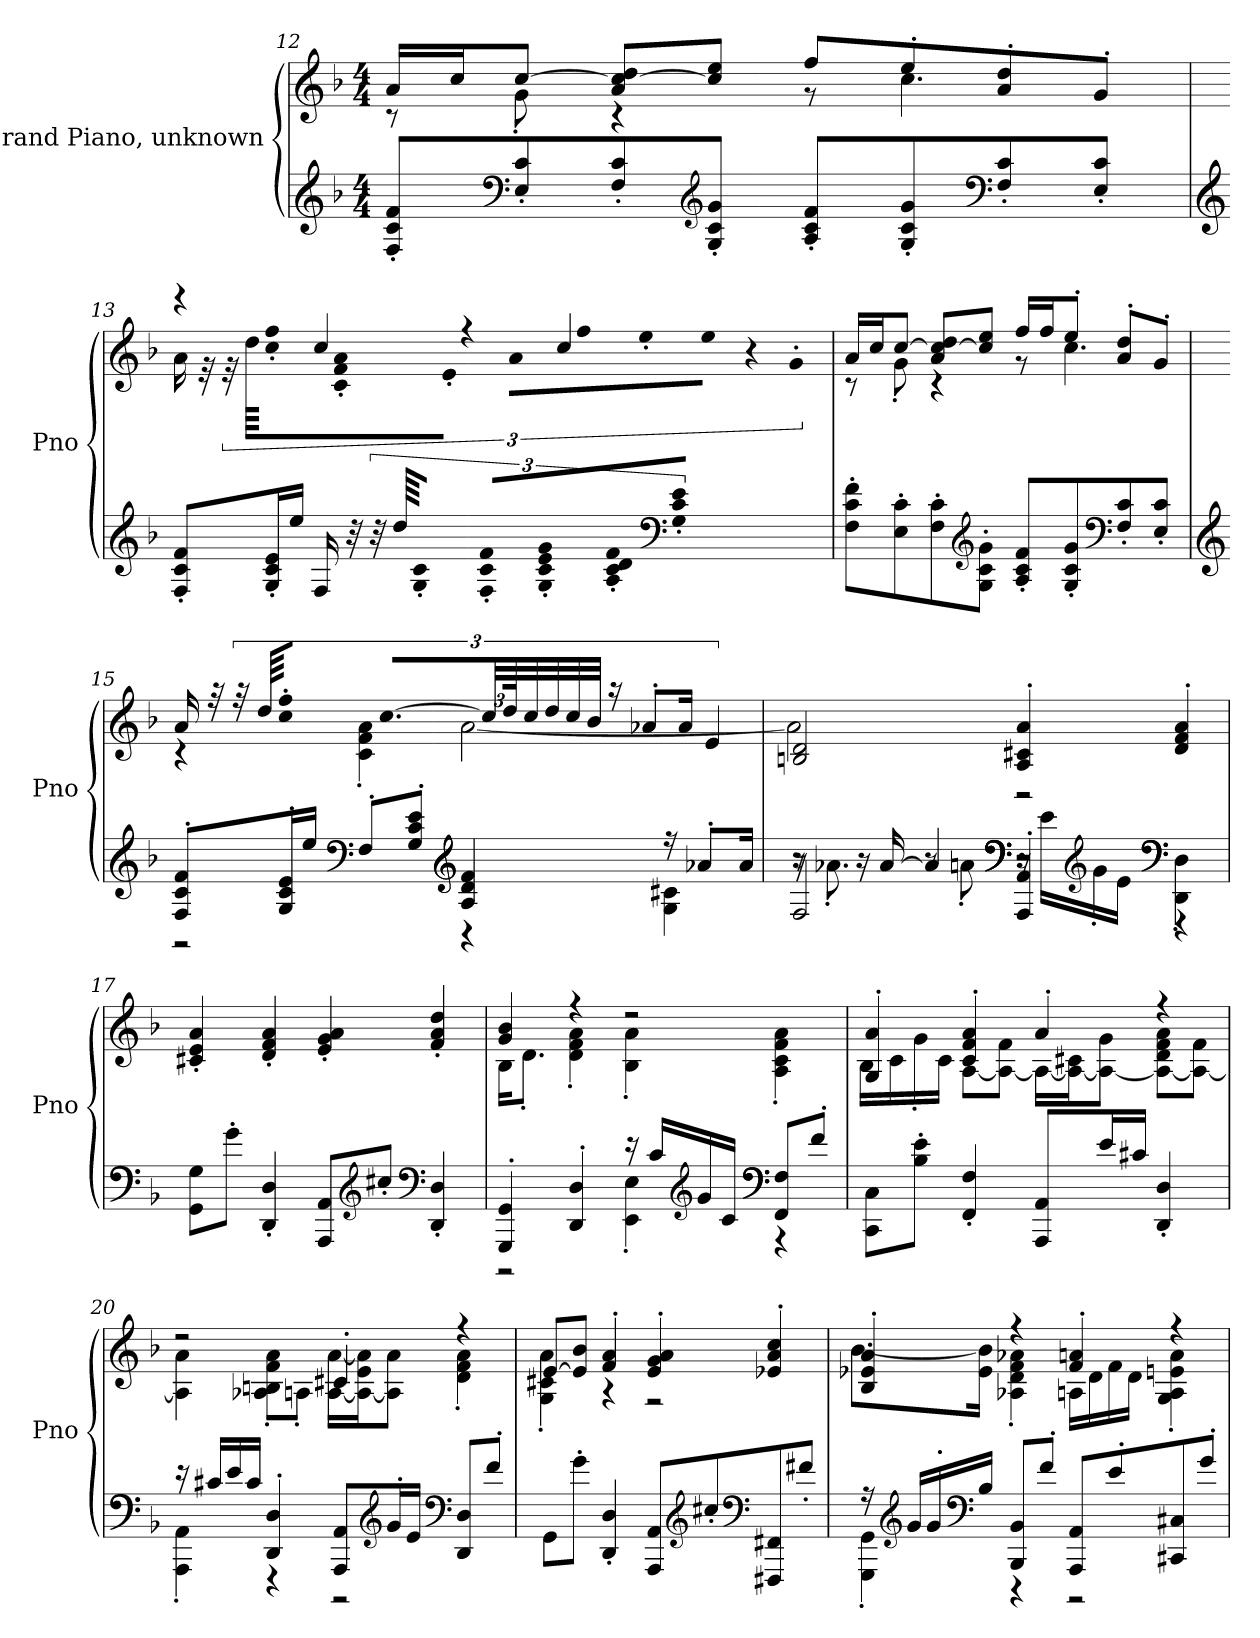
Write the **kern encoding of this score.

**kern	**kern
*part1	*part1
*staff2	*staff1
*I"Grand Piano, unknown	*
*I'Pno	*
!!LO:LB:g=z
*clefG2	*clefG2
*k[b-]	*k[b-]
*M4/4	*M4/4
=12	=12
*	*^
8F/' 8c/' 8f/'L	16a/LL	8r
.	16cc/J	.
*clefF4	*	*
8E/' 8c/'	[8cc/J	8g'\
8F/' 8c/'	8a/ 8cc/_ 8dd/L	4r
*clefG2	*	*
8G/' 8c/' 8g/'J	8cc/] 8ee/J	.
8A/' 8c/' 8f/'L	8ff/L	8r
8G/' 8c/' 8g/'	8ee'/	4.cc\
*clefF4	*	*
8F/' 8c/'	8a/' 8dd/'	.
8E/' 8c/'J	8g'/J	.
=13	=13	=13
*clefG2	*	*
8F/' 8c/' 8f/'L	4r	16a\
.	.	32r
.	.	48r
.	.	96dd\KKKL
16G/' 16c/' 16e/'L	.	8cc\' 8ff\'
16ee/JJ	.	.
16F/	4cc/	8c\' 8f\' 8a\'
32r	.	.
48r	.	.
96dd/KKKL	.	.
8G/' 8c/'J	.	8e'\J
8F/' 8c/' 8f/'L	4r	16a\LL
.	.	16ff\
8G/' 8c/' 8e/' 8g/'	.	16ee'\
.	.	16ee\JJ
8A/' 8c/' 8d/' 8f/'	4cc/	8r
*clefF4	*	*
8G/' 8c/' 8e/'J	.	8g'\
!!LO:PB:g=z	!!
=14	=14	=14
8F\' 8c\' 8f\'L	16a/LL	8r
.	16cc/J	.
8E\' 8c\'	[8cc/J	8g'\
8F\' 8c\'	8a/ 8cc/_ 8dd/L	4r
*clefG2	*	*
8G\' 8c\' 8g\'J	8cc/] 8ee/J	.
8A/' 8c/' 8f/'L	16ff/LL	8r
.	16ff/J	.
8G/' 8c/' 8g/'	8ee'/J	4.cc\
*clefF4	*	*
8F/' 8c/'	8a/' 8dd/'L	.
8E/' 8c/'J	8g'/J	.
=15	=15	=15
*clefG2	*	*
*^	*	*
8F/' 8c/' 8f/'L	2r	16a/	4r
.	.	32r	.
.	.	48r	.
.	.	96dd/KKKL	.
16G/' 16c/' 16e/'L	.	8cc/' 8ff/'J	.
16ee/JJ	.	.	.
*clefF4	*	*	*
8F'/L	.	[16.cc/LL	4c\' 4f\' 4a\'
*	*	*Xbrackettup	*
.	.	48cc/L]	.
.	.	96dd/K	.
8G/' 8c/' 8e/'J	.	32cc/	.
.	.	32dd/	.
.	.	32cc/	.
.	.	32b-/JJJ	.
*clefG2	*	*	*
4A/ 4d/ 4f/	4r	16r	[2a\
.	.	8a-X'/L	.
.	.	16a-/Jk	.
16r	4G\ 4c#X\	4e/	.
8a-X'/L	.	.	.
16a-/Jk	.	.	.
!!LO:LB:g=z	!!
=16	=16	=16	=16
*	*^	*	*
8r	16r	2F/	2Bn/ 2d/	2a\]
.	8.a-X'\	.	.	.
16r	.	.	.	.
[16a-/	.	.	.	.
4a-/]	8r	.	.	.
.	8an'\	.	.	.
*clefF4	*	*	*	*
2r	16r	4AAA/' 4AA/'	4A/' 4c#X/' 4a/'	2r
.	16e\LL	.	.	.
*clefG2	*	*	*	*
.	16g'\	.	.	.
.	16e\JJ	.	.	.
*clefF4	*	*	*	*
.	4DD\' 4D\'	4r	4d/' 4f/' 4a/'	.
*v	*v	*v	*	*
*	*v	*v
=17	=17
8GG\ 8G\L	4c#X/' 4e/' 4a/'
8g'\J	.
4DD/' 4D/'	4d/' 4f/' 4a/'
8AAA/ 8AA/L	4e/' 4g/' 4a/'
*clefG2	*
8cc#X'/J	.
*clefF4	*
4DD/' 4D/'	4f/' 4a/' 4dd/'
=18	=18
*^	*^
4GGG/' 4GG/'	2r	4g/ 4b-/	16B-\KL
.	.	.	8.d'\J
4DD/' 4D/'	.	4r	4d\' 4f\' 4a\'
16r	4EE\' 4E\'	2r	4B-\' 4a\'
16c/LL	.	.	.
*clefG2	*	*	*
16g/	.	.	.
16c/JJ	.	.	.
*clefF4	*	*	*
8FF/ 8F/L	4r	.	4A\' 4c\' 4f\' 4a\'
8f'/J	.	.	.
*v	*v	*	*
!!LO:LB:g=z	!!
=19	=19	=19
8CC\ 8C\L	4G/' 4a/'	16B-\LL
.	.	16c\
8B-\' 8e\'J	.	16g'\
.	.	16c\JJ
4FF/' 4F/'	4c/' 4f/' 4a/'	[8A\L
.	.	8A\_ 8f\J
8AAA/ 8AA/L	4a'/	16A\LL_
.	.	16A\_ 16c#X\J
16e/L	.	8A\_ 8g\J
16c#X/JJ	.	.
4DD/' 4D/'	4r	8A\_ 8d\ 8f\ 8a\L
.	.	8A\_ 8f\J
=20	=20	=20
*^	*	*
16r	4AAA\' 4AA\'	2r	4A\] 4a\
16c#X/LL	.	.	.
16e/	.	.	.
16c#/JJ	.	.	.
4DD/' 4D/'	4r	.	8A-X\' 8Bn\' 8f\' 8a\'L
.	.	.	8An'\J
8AAA/ 8AA/L	2r	4c#X'/	[16A\ [16a\LL
.	.	.	16A\_ 16e\ 16a\]J
*clefG2	*	*	*
16g'/L	.	.	8A\] 8a\J
16e/JJ	.	.	.
*clefF4	*	*	*
8DD/ 8D/L	.	4r	4d\' 4f\' 4a\'
8f'/J	.	.	.
*v	*v	*	*
!!LO:LB:g=z	!!
=21	=21	=21
8GG\L	[8e/L	4G\' 4c#X\' 4a\'
8g'\J	8e/] 8b-/J	.
4DD/' 4D/'	4f/' 4a/'	4r
8AAA/ 8AA/L	4e/' 4g/' 4a/'	2r
*clefG2	*	*
8cc#X'/	.	.
*clefF4	*	*
8FFF#X/ 8FF#X/	4e-X/' 4a/' 4cc/'	.
8f#X'/J	.	.
=22	=22	=22
*^	*	*
16r	4GGG\' 4GG\'	4B-/' 4e-X/' 4a/'	[8.b-\L
*clefG2	*	*	*
16g/LL	.	.	.
16g'/	.	.	.
*clefF4	*	*	*
16B-/JJ	.	.	16e-\ 16b-\]Jk
8BBB-/ 8BB-/L	4r	4r	4A-X\' 4d\' 4f\' 4a-X\'
8f'/J	.	.	.
8AAA/ 8AA/L	2r	4f/' 4an/'	16An\LL
.	.	.	16d\
8e'/	.	.	16f\
.	.	.	16d\JJ
8CC#X/ 8C#X/	.	4r	4G\' 4A\' 4en\' 4a\'
8g'/J	.	.	.
*v	*v	*	*
*	*v	*v
=	=
*-	*-
